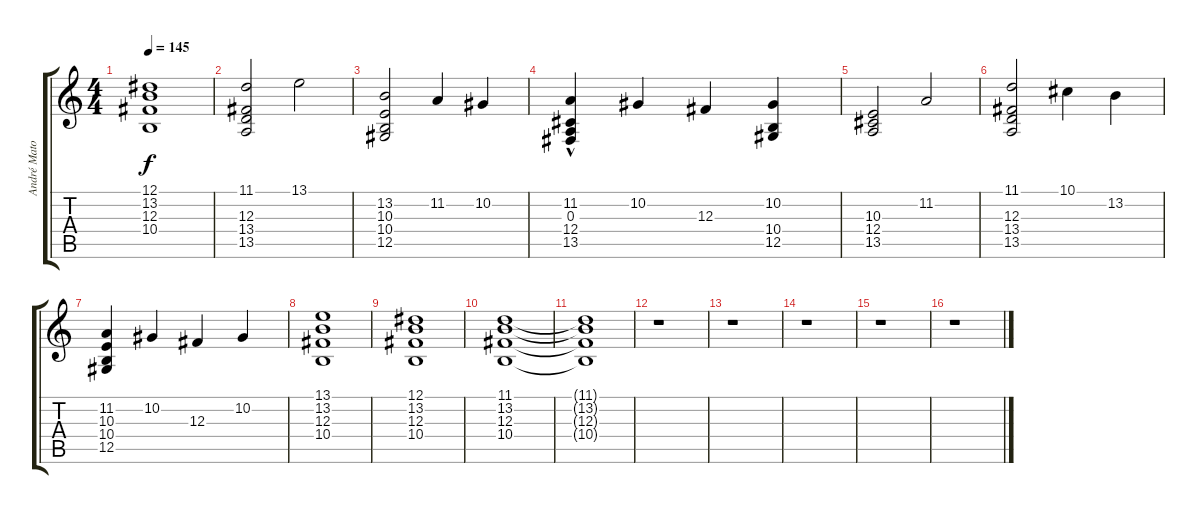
\track ("André Matos - Choir" "André Mato") {instrument choiraahs}
\staff {score tabs}
\tuning (Eb4 Bb3 Gb3 Db3 Ab2 Eb2) {hide}
\ts (4 4)
\tempo 145
\clef g2
\ks c
(12.1 13.2 12.3 10.4).1{dy f} |
(11.1 12.3 13.4 13.5).2 13.1.2 |
(13.2 10.3 10.4 12.5).2 11.2.4 10.2.4 |
(11.2 0.3{hac} 12.4{hac} 13.5{hac}).4 10.2.4 12.3.4 (10.2 10.4 12.5).4 |
(10.3 12.4 13.5).2 11.2.2 |
(11.1 12.3 13.4 13.5).2 10.1.4 13.2.4 |
(11.2 10.3 10.4 12.5).4 10.2.4 12.3.4 10.2.4 |
(13.1 13.2 12.3 10.4).1 |
(12.1 13.2 12.3 10.4).1 |
(11.1 13.2 12.3 10.4).1 |
(11.1{t} 13.2{t} 12.3{t} 10.4{t}).1 |
r.1 |
r.1 |
r.1 |
r.1 |
r.1
